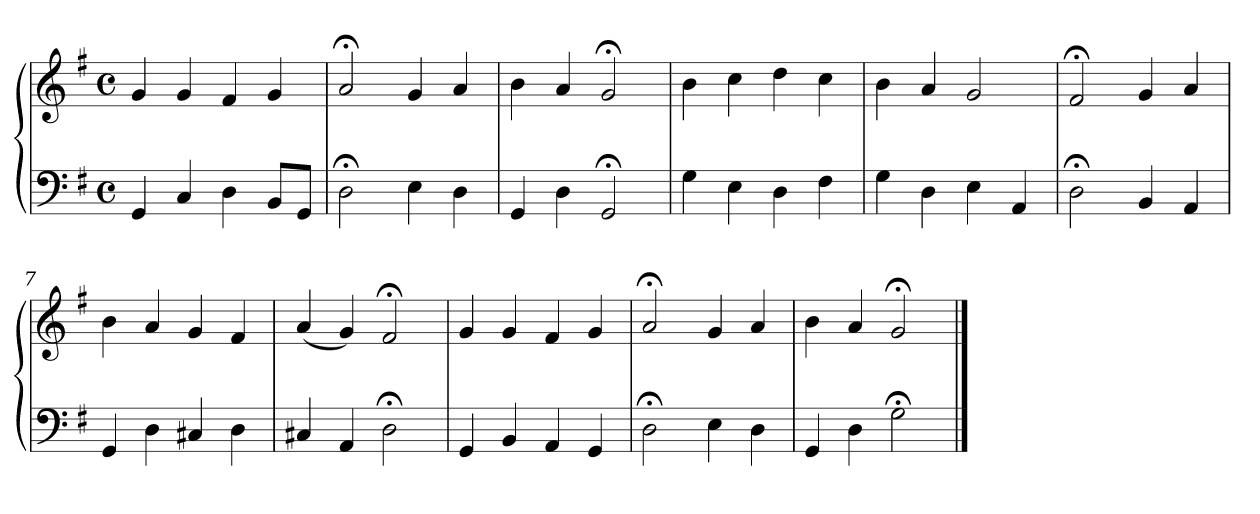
**kern	**kern
*part1	*part1
*staff2	*staff1
*clefF4	*clefG2
*k[f#]	*k[f#]
*M4/4	*M4/4
*met(c)	*met(c)
=1	=1
4GG	4g
4C	4g
4D	4f#
8BBL	4g
8GGJ	.
=2	=2
2D;<	2a;<
4E	4g
4D	4a
=3	=3
4GG	4b
4D	4a
2GG;<	2g;<
=4	=4
4G	4b
4E	4cc
4D	4dd
4F#	4cc
=5	=5
4G	4b
4D	4a
4E	2g
4AA	.
=6	=6
2D;<	2f#;<
4BB	4g
4AA	4a
=7	=7
4GG	4b
4D	4a
4C#X	4g
4D	4f#
!!LO:LB:g=z
=8	=8
4C#X	(4a
4AA	4g)
2D;<	2f#;<
=9	=9
4GG	4g
4BB	4g
4AA	4f#
4GG	4g
=10	=10
2D;<	2a;<
4E	4g
4D	4a
=11	=11
4GG	4b
4D	4a
2G;<	2g;<
==	==
*-	*-
